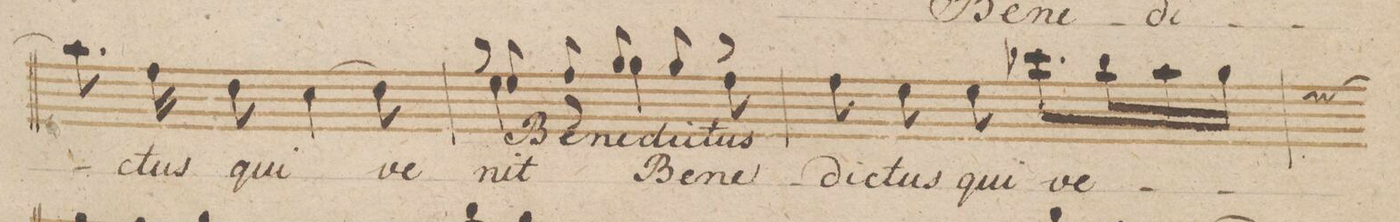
**kern	**text
*I"Canto	*
*clefC1	*
*k[b-e-]	*
*M6/8	*
8.ff\]	.
16dd\	-ctus
8b-\	qui
(4a\	.
8b-\)	ve-
=19	=19
*^	*^
4cc\\	8rff	-nit	.
.	8cc//	.	Be-
8re	8dd//	.	-ne-
4ee-\\	8ee-//	Be-	-dic-
.	8ee-//	.	-tus
8dd\\	8rgg	-ne-	.
*	*	*v	*v
*v	*v	*
=20	=20
8dd\	-dic-
8cc\	-tus
8cc\	qui
8.aa-X\L	ve
16gg\L	.
16ff\	.
16ee-\JJ	.
*custos:cc	*
=21	=21
*-	*-
